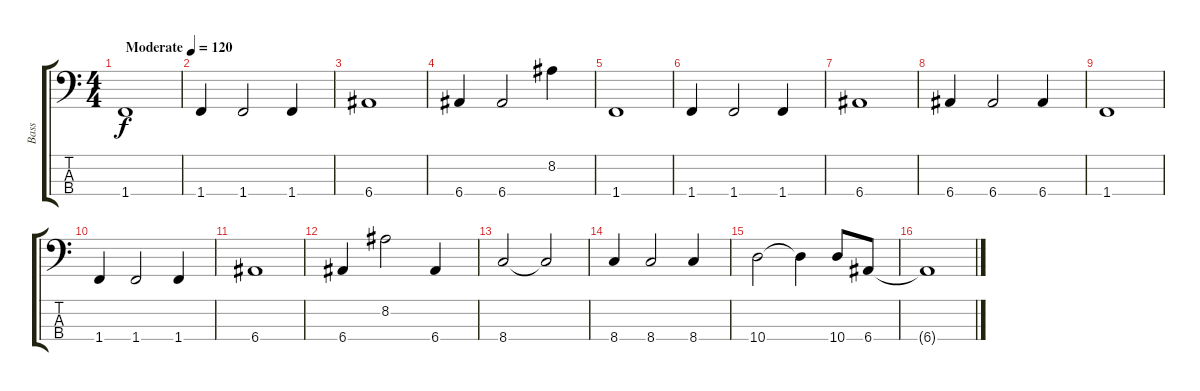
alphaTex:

\track ("Bass" "Bass") {instrument electricbassfinger}
\staff {score tabs}
\tuning (G2 D2 A1 E1) {hide}
\ts (4 4)
\tempo (120 "Moderate")
\clef f4
\ks c
1.4.1{dy f instrument electricbassfinger} |
1.4.4 1.4.2 1.4.4 |
6.4.1 |
6.4.4 6.4.2 8.2.4 |
1.4.1 |
1.4.4 1.4.2 1.4.4 |
6.4.1 |
6.4.4 6.4.2 6.4.4 |
1.4.1 |
1.4.4 1.4.2 1.4.4 |
6.4.1 |
6.4.4 8.2.2 6.4.4 |
8.4.2 8.4{t}.2 |
8.4.4 8.4.2 8.4.4 |
10.4.2 10.4{t}.4 10.4.8 6.4.8 |
6.4{t}.1
